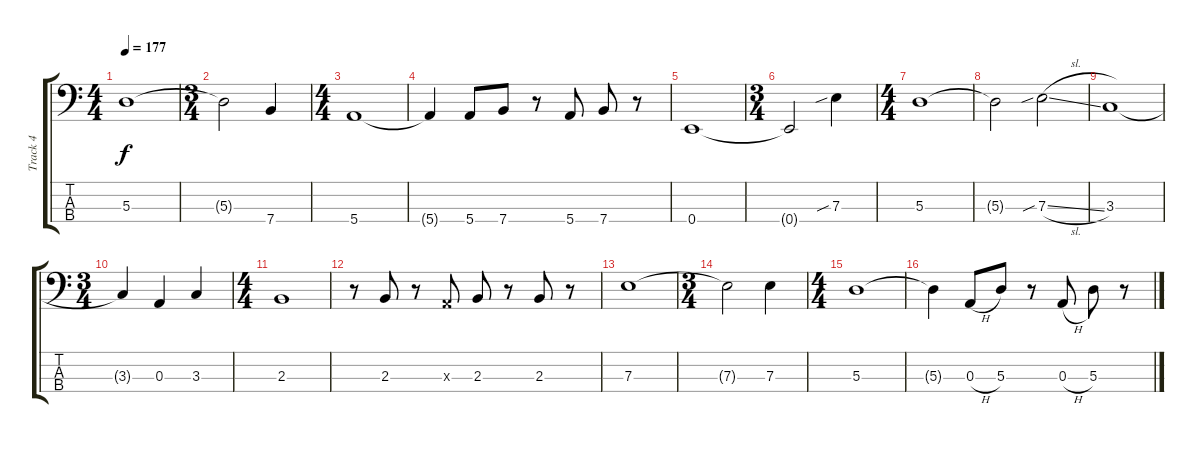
\track ("Track 4" "Track 4") {instrument electricbasspick}
\staff {score tabs}
\tuning (G2 D2 A1 E1) {hide}
\ts (4 4)
\tempo 177
\clef f4
\ks c
5.3.1{dy f} |
\ts (3 4)
5.3{t}.2 7.4.4 |
\ts (4 4)
5.4.1 |
5.4{t}.4 5.4.8 7.4.8 r.8 5.4.8 7.4.8 r.8 |
0.4.1 |
\ts (3 4)
0.4{t}.2 7.3{sib}.4 |
\ts (4 4)
5.3.1 |
5.3{t}.2 7.3{sib sl}.2 |
3.3.1 |
\ts (3 4)
3.3{t}.4 0.3.4 3.3.4 |
\ts (4 4)
2.3.1 |
r.8 2.3.8 r.8 0.3{x}.8 2.3.8 r.8 2.3.8 r.8 |
7.3.1 |
\ts (3 4)
7.3{t}.2 7.3.4 |
\ts (4 4)
5.3.1 |
5.3{t}.4 0.3{h}.8 5.3.8 r.8 0.3{h}.8 5.3.8 r.8
